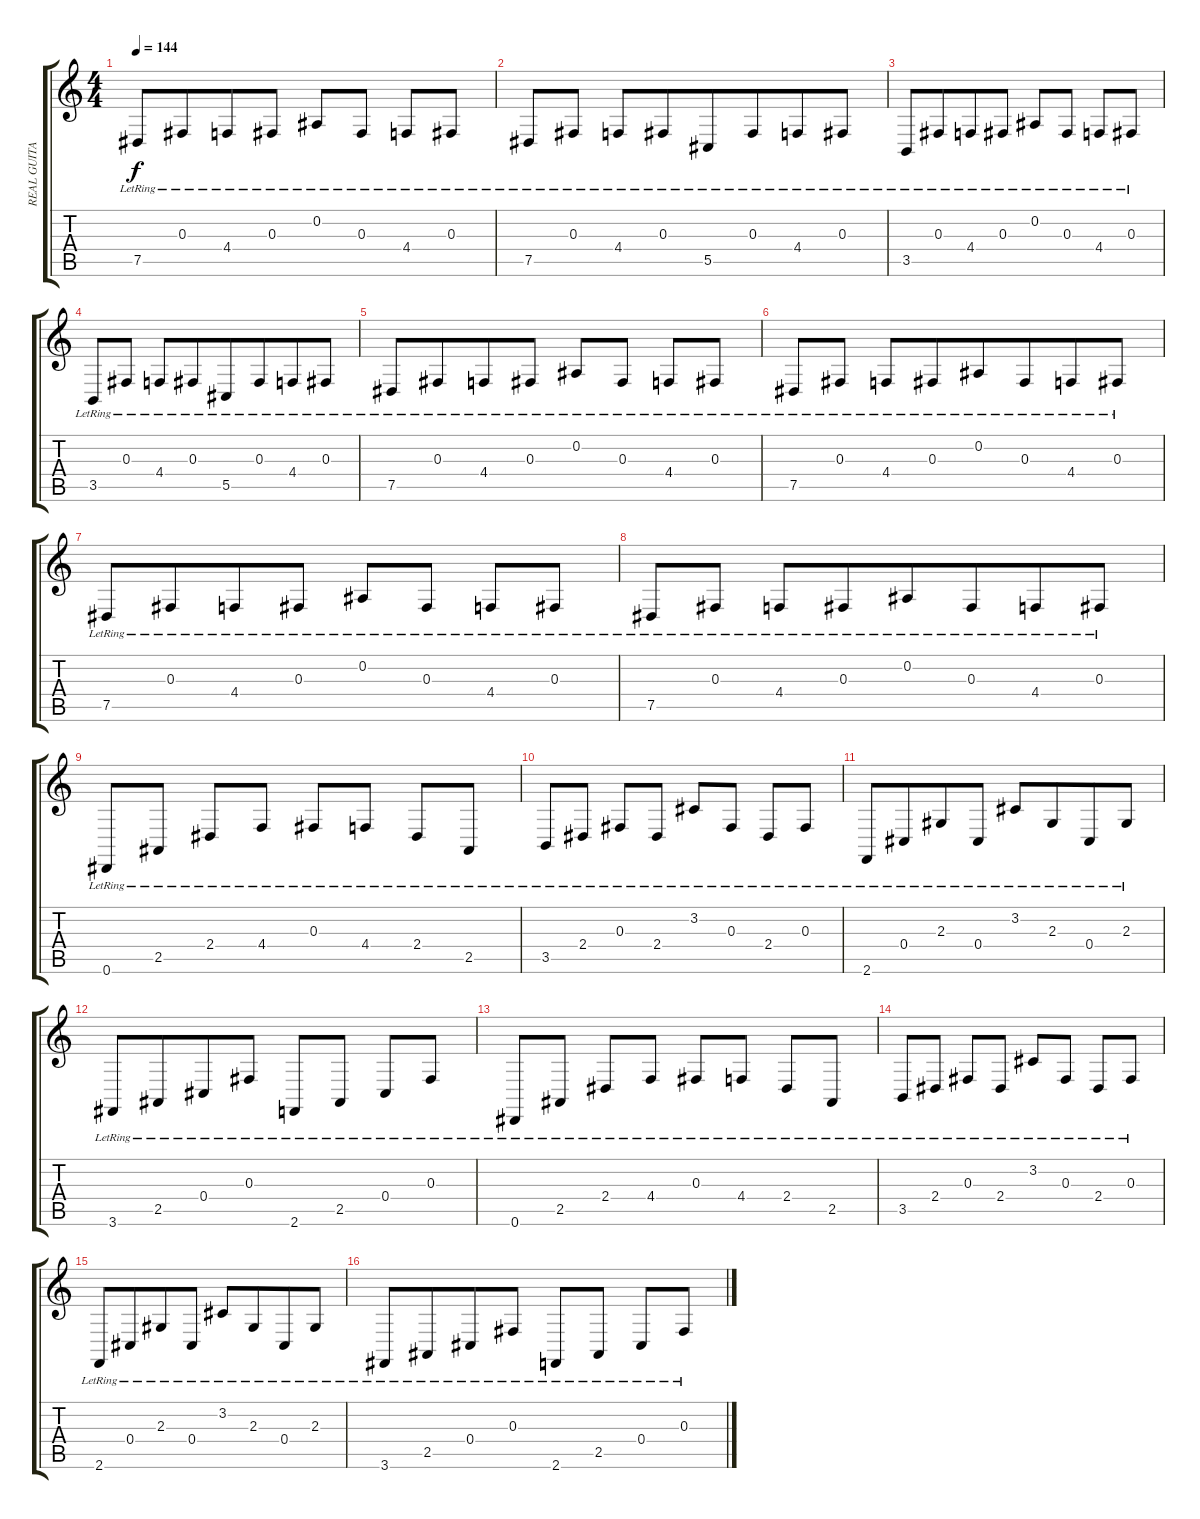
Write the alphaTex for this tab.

\track ("REAL GUITAR ( ARPEGIOS )" "REAL GUITA") {instrument electricgrandpiano}
\staff {score tabs}
\tuning (Eb4 Bb3 Gb3 Db3 Ab2 Eb2) {hide}
\ts (4 4)
\tempo 144
\clef g2
\ks c
7.5{lr}.8{dy f} 0.3{lr}.8{beam merge} 4.4{lr}.8{beam merge} 0.3{lr}.8 0.2{lr}.8 0.3{lr}.8 4.4{lr}.8 0.3{lr}.8 |
7.5{lr}.8 0.3{lr}.8 4.4{lr}.8{beam merge} 0.3{lr}.8{beam merge} 5.5{lr}.8 0.3{lr}.8{beam merge} 4.4{lr}.8 0.3{lr}.8 |
3.5{lr}.8 0.3{lr}.8{beam merge} 4.4{lr}.8{beam merge} 0.3{lr}.8 0.2{lr}.8 0.3{lr}.8 4.4{lr}.8 0.3{lr}.8 |
3.5{lr}.8 0.3{lr}.8 4.4{lr}.8{beam merge} 0.3{lr}.8{beam merge} 5.5{lr}.8 0.3{lr}.8{beam merge} 4.4{lr}.8 0.3{lr}.8 |
7.5{lr}.8 0.3{lr}.8{beam merge} 4.4{lr}.8{beam merge} 0.3{lr}.8 0.2{lr}.8 0.3{lr}.8 4.4{lr}.8 0.3{lr}.8 |
7.5{lr}.8 0.3{lr}.8 4.4{lr}.8{beam merge} 0.3{lr}.8{beam merge} 0.2{lr}.8 0.3{lr}.8{beam merge} 4.4{lr}.8 0.3{lr}.8 |
7.5{lr}.8 0.3{lr}.8{beam merge} 4.4{lr}.8{beam merge} 0.3{lr}.8 0.2{lr}.8 0.3{lr}.8 4.4{lr}.8 0.3{lr}.8 |
7.5{lr}.8 0.3{lr}.8 4.4{lr}.8{beam merge} 0.3{lr}.8{beam merge} 0.2{lr}.8 0.3{lr}.8{beam merge} 4.4{lr}.8 0.3{lr}.8 |
0.6{lr}.8{beam merge} 2.5{lr}.8 2.4{lr}.8 4.4{lr}.8 0.3{lr}.8 4.4{lr}.8 2.4{lr}.8 2.5{lr}.8 |
3.5{lr}.8 2.4{lr}.8 0.3{lr}.8 2.4{lr}.8 3.2{lr}.8{beam merge} 0.3{lr}.8 2.4{lr}.8 0.3{lr}.8 |
2.6{lr}.8{beam merge} 0.4{lr}.8{beam merge} 2.3{lr}.8 0.4{lr}.8 3.2{lr}.8 2.3{lr}.8{beam merge} 0.4{lr}.8 2.3{lr}.8 |
3.6{lr}.8 2.5{lr}.8{beam merge} 0.4{lr}.8{beam merge} 0.3{lr}.8 2.6{lr}.8 2.5{lr}.8 0.4{lr}.8 0.3{lr}.8 |
0.6{lr}.8{beam merge} 2.5{lr}.8 2.4{lr}.8 4.4{lr}.8 0.3{lr}.8 4.4{lr}.8 2.4{lr}.8 2.5{lr}.8 |
3.5{lr}.8 2.4{lr}.8 0.3{lr}.8 2.4{lr}.8 3.2{lr}.8{beam merge} 0.3{lr}.8 2.4{lr}.8 0.3{lr}.8 |
2.6{lr}.8{beam merge} 0.4{lr}.8{beam merge} 2.3{lr}.8 0.4{lr}.8 3.2{lr}.8 2.3{lr}.8{beam merge} 0.4{lr}.8 2.3{lr}.8 |
3.6{lr}.8 2.5{lr}.8{beam merge} 0.4{lr}.8{beam merge} 0.3{lr}.8 2.6{lr}.8 2.5{lr}.8 0.4{lr}.8 0.3{lr}.8
